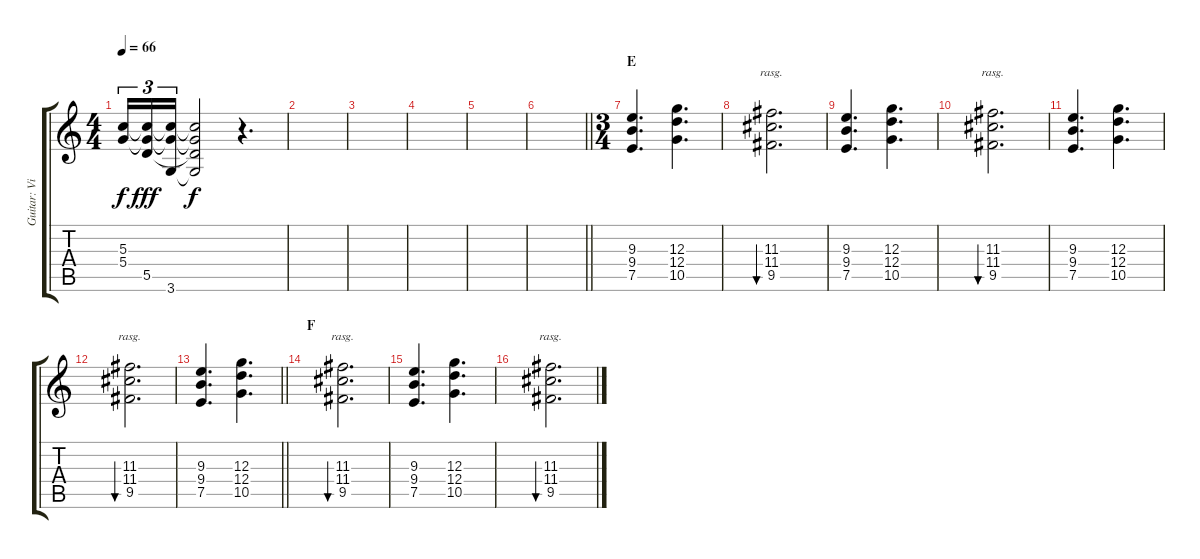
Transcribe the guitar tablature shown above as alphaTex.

\track ("Guitar: Vincent" "Guitar: Vi") {instrument overdrivenguitar}
\staff {score tabs}
\tuning (E4 B3 G3 D3 A2 E2) {hide}
\ts (4 4)
\tempo 66
\clef g2
\ks c
(5.3{t} 5.4).16{tu (3 2) dy f} (5.3{t} 5.4{t} 5.5).16{tu (3 2) dy fff} (5.3{t} 5.4{t} 3.6).16{tu (3 2)} (5.3{t} 5.4{t} 5.5{t} 3.6{t}).2{dy f} r.4{d} |
|
|
|
|
\barLineRight lightlight
|
\ts (3 4)
\section ("" "E")
(9.3 9.4 7.5).4{d} (12.3 12.4 10.5).4{d} |
(11.3 11.4 9.5).2{d bu 120 rasg ii} |
(9.3 9.4 7.5).4{d} (12.3 12.4 10.5).4{d} |
(11.3 11.4 9.5).2{d bu 120 rasg ii} |
(9.3 9.4 7.5).4{d} (12.3 12.4 10.5).4{d} |
(11.3 11.4 9.5).2{d bu 120 rasg ii} |
\barLineRight lightlight
(9.3 9.4 7.5).4{d} (12.3 12.4 10.5).4{d} |
\section ("" "F")
(11.3 11.4 9.5).2{d bu 120 rasg ii} |
(9.3 9.4 7.5).4{d} (12.3 12.4 10.5).4{d} |
(11.3 11.4 9.5).2{d bu 120 rasg ii}
